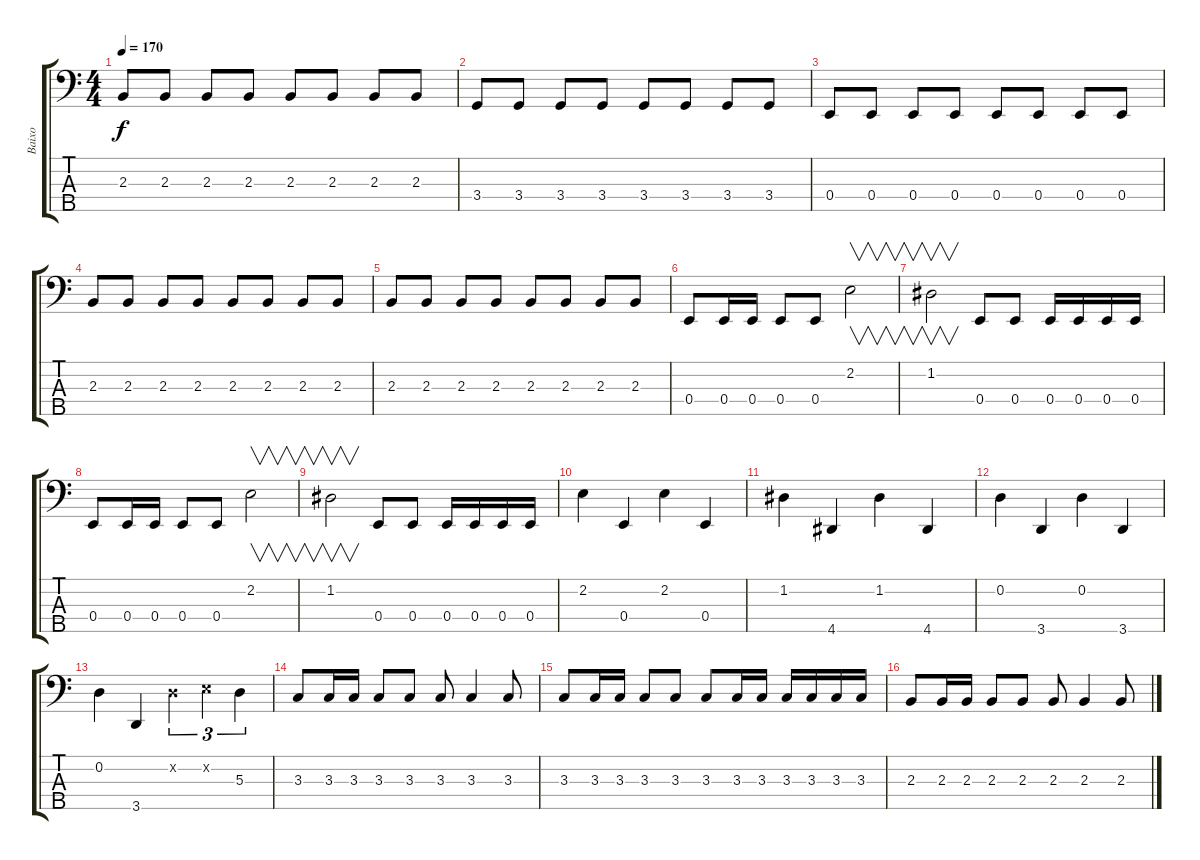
\track ("Baixo" "Baixo") {instrument electricbassfinger}
\staff {score tabs}
\tuning (G2 D2 A1 E1 B0) {hide}
\ts (4 4)
\tempo 170
\clef f4
\ks c
2.3.8{dy f} 2.3.8 2.3.8 2.3.8 2.3.8 2.3.8 2.3.8 2.3.8 |
3.4.8 3.4.8 3.4.8 3.4.8 3.4.8 3.4.8 3.4.8 3.4.8 |
0.4.8 0.4.8 0.4.8 0.4.8 0.4.8 0.4.8 0.4.8 0.4.8 |
2.3.8 2.3.8 2.3.8 2.3.8 2.3.8 2.3.8 2.3.8 2.3.8 |
2.3.8 2.3.8 2.3.8 2.3.8 2.3.8 2.3.8 2.3.8 2.3.8 |
0.4.8 0.4.16 0.4.16 0.4.8 0.4.8 2.2.2{v} |
1.2.2{v} 0.4.8 0.4.8 0.4.16 0.4.16 0.4.16 0.4.16 |
0.4.8 0.4.16 0.4.16 0.4.8 0.4.8 2.2.2{v} |
1.2.2{v} 0.4.8 0.4.8 0.4.16 0.4.16 0.4.16 0.4.16 |
2.2.4 0.4.4 2.2.4 0.4.4 |
1.2.4 4.5.4 1.2.4 4.5.4 |
0.2.4 3.5.4 0.2.4 3.5.4 |
0.2.4 3.5.4 0.2{x}.4{tu (3 2)} 2.2{x}.4{tu (3 2)} 5.3.4{tu (3 2)} |
3.3.8 3.3.16 3.3.16 3.3.8 3.3.8 3.3.8 3.3.4 3.3.8 |
3.3.8 3.3.16 3.3.16 3.3.8 3.3.8 3.3.8 3.3.16 3.3.16 3.3.16 3.3.16 3.3.16 3.3.16 |
2.3.8 2.3.16 2.3.16 2.3.8 2.3.8 2.3.8 2.3.4 2.3.8
